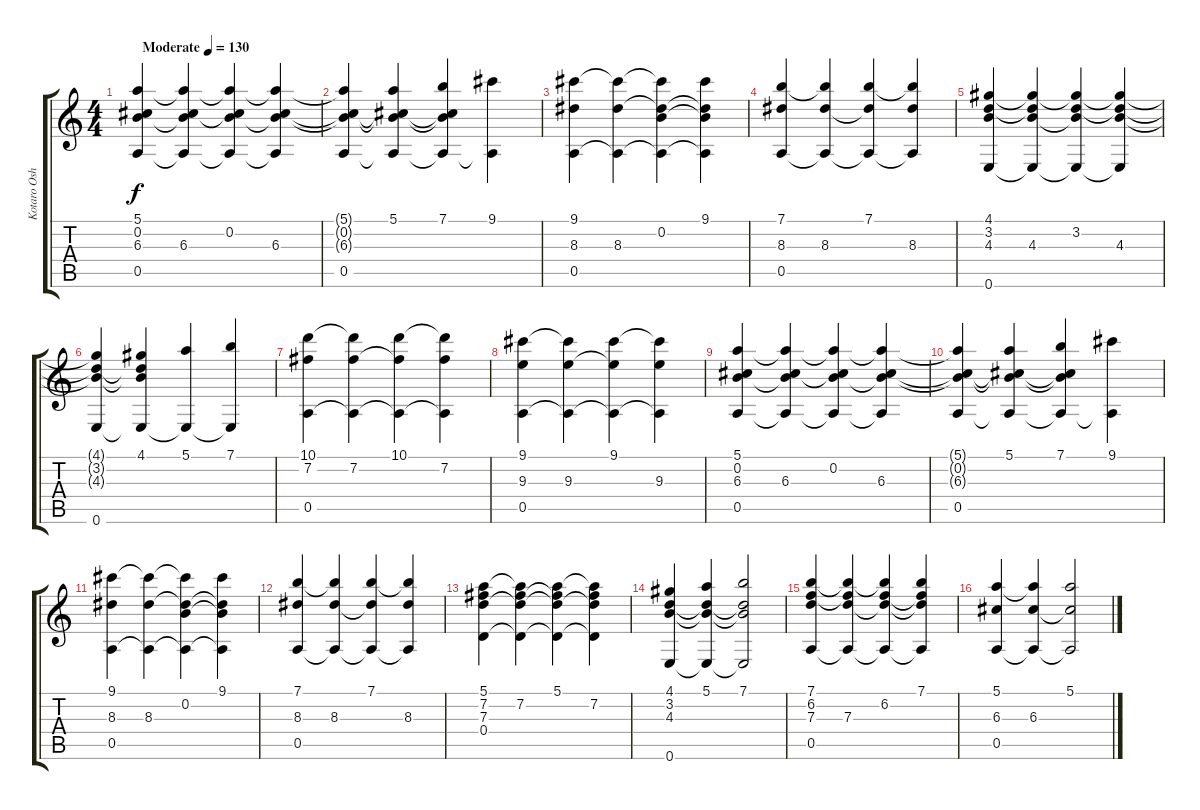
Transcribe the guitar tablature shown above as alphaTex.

\track ("Kotaro Oshio" "Kotaro Osh") {instrument acousticguitarnylon}
\staff {score tabs}
\tuning (E4 B3 G3 D3 A2 E2) {hide}
\ts (4 4)
\tempo (130 "Moderate")
\clef g2
\ks c
(5.1 0.2 6.3 0.5).4{dy f instrument acousticguitarnylon} (5.1{t} 0.2{t} 6.3 0.5{t}).4 (5.1{t} 0.2 6.3{t} 0.5{t}).4 (5.1{t} 0.2{t} 6.3 0.5{t}).4 |
(5.1{t} 0.2{t} 6.3{t} 0.5).4 (5.1 0.2{t} 6.3{t} 0.5{t}).4 (7.1 0.2{t} 6.3{t} 0.5{t}).4 (9.1 0.5{t}).4 |
(9.1 8.3 0.5).4 (9.1{t} 8.3 0.5{t}).4 (9.1{t} 0.2 8.3{t} 0.5{t}).4 (9.1 0.2{t} 8.3{t} 0.5{t}).4 |
(7.1 8.3 0.5).4 (7.1{t} 8.3 0.5{t}).4 (7.1 8.3{t} 0.5{t}).4 (7.1{t} 8.3 0.5{t}).4 |
(4.1 3.2 4.3 0.6).4 (4.1{t} 3.2{t} 4.3 0.6{t}).4 (4.1{t} 3.2 4.3{t} 0.6{t}).4 (4.1{t} 3.2{t} 4.3 0.6{t}).4 |
(4.1{t} 3.2{t} 4.3{t} 0.6).4 (4.1 3.2{t} 4.3{t} 0.6{t}).4 (5.1 0.6{t}).4 (7.1 0.6{t}).4 |
(10.1 7.2 0.5).4 (10.1{t} 7.2 0.5{t}).4 (10.1 7.2{t} 0.5{t}).4 (10.1{t} 7.2 0.5{t}).4 |
(9.1 9.3 0.5).4 (9.1{t} 9.3 0.5{t}).4 (9.1 9.3{t} 0.5{t}).4 (9.1{t} 9.3 0.5{t}).4 |
(5.1 0.2 6.3 0.5).4 (5.1{t} 0.2{t} 6.3 0.5{t}).4 (5.1{t} 0.2 6.3{t} 0.5{t}).4 (5.1{t} 0.2{t} 6.3 0.5{t}).4 |
(5.1{t} 0.2{t} 6.3{t} 0.5).4 (5.1 0.2{t} 6.3{t} 0.5{t}).4 (7.1 0.2{t} 6.3{t} 0.5{t}).4 (9.1 0.5{t}).4 |
(9.1 8.3 0.5).4 (9.1{t} 8.3 0.5{t}).4 (9.1{t} 0.2 8.3{t} 0.5{t}).4 (9.1 0.2{t} 8.3{t} 0.5{t}).4 |
(7.1 8.3 0.5).4 (7.1{t} 8.3 0.5{t}).4 (7.1 8.3{t} 0.5{t}).4 (7.1{t} 8.3 0.5{t}).4 |
(5.1 7.2 7.3 0.4).4 (5.1{t} 7.2 7.3{t} 0.4{t}).4 (5.1 7.2{t} 7.3{t} 0.4{t}).4 (5.1{t} 7.2 7.3{t} 0.4{t}).4 |
(4.1 3.2 4.3 0.6).4 (5.1 3.2{t} 4.3{t} 0.6{t}).4 (7.1 3.2{t} 4.3{t} 0.6{t}).2 |
(7.1 6.2 7.3 0.5).4 (7.1{t} 6.2{t} 7.3 0.5{t}).4 (7.1{t} 6.2 7.3{t} 0.5{t}).4 (7.1 6.2{t} 7.3{t} 0.5{t}).4 |
(5.1 6.3 0.5).4 (5.1{t} 6.3 0.5{t}).4 (5.1 6.3{t} 0.5{t}).2
